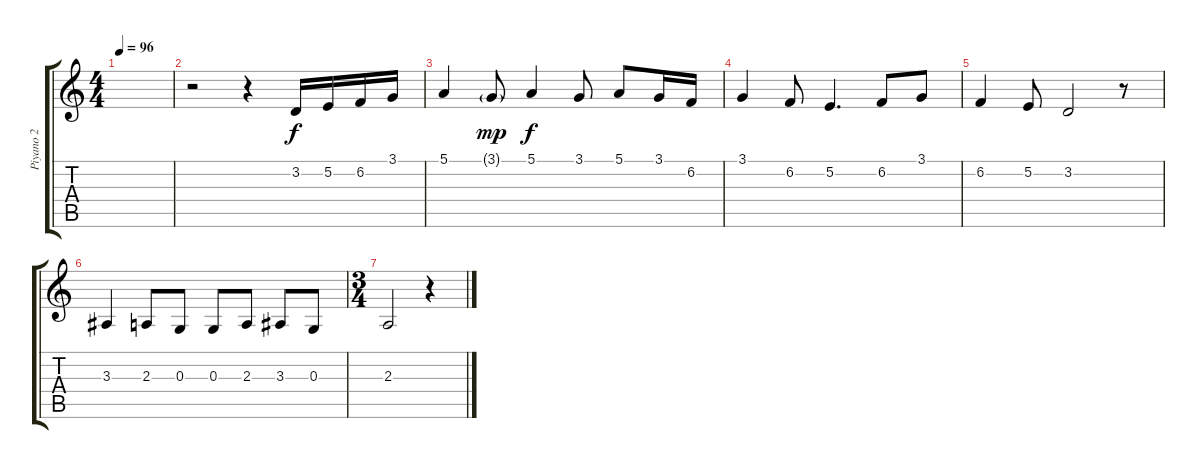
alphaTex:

\track ("Piyano 2" "Piyano 2") {instrument electricgrandpiano}
\staff {score tabs}
\tuning (E4 B3 G3 D3 A2 E2) {hide}
\ts (4 4)
\tempo 96
\clef g2
\ks c
|
r.2 r.4 3.2.16 5.2.16 6.2.16 3.1.16 |
5.1.4 3.1{g}.8{dy mp} 5.1.4{dy f} 3.1.8 5.1.8 3.1.16 6.2.16 |
3.1.4 6.2.8 5.2.4{d} 6.2.8 3.1.8 |
6.2.4 5.2.8 3.2.2 r.8 |
3.3.4 2.3.8 0.3.8 0.3.8 2.3.8 3.3.8 0.3.8 |
\ts (3 4)
2.3.2 r.4
